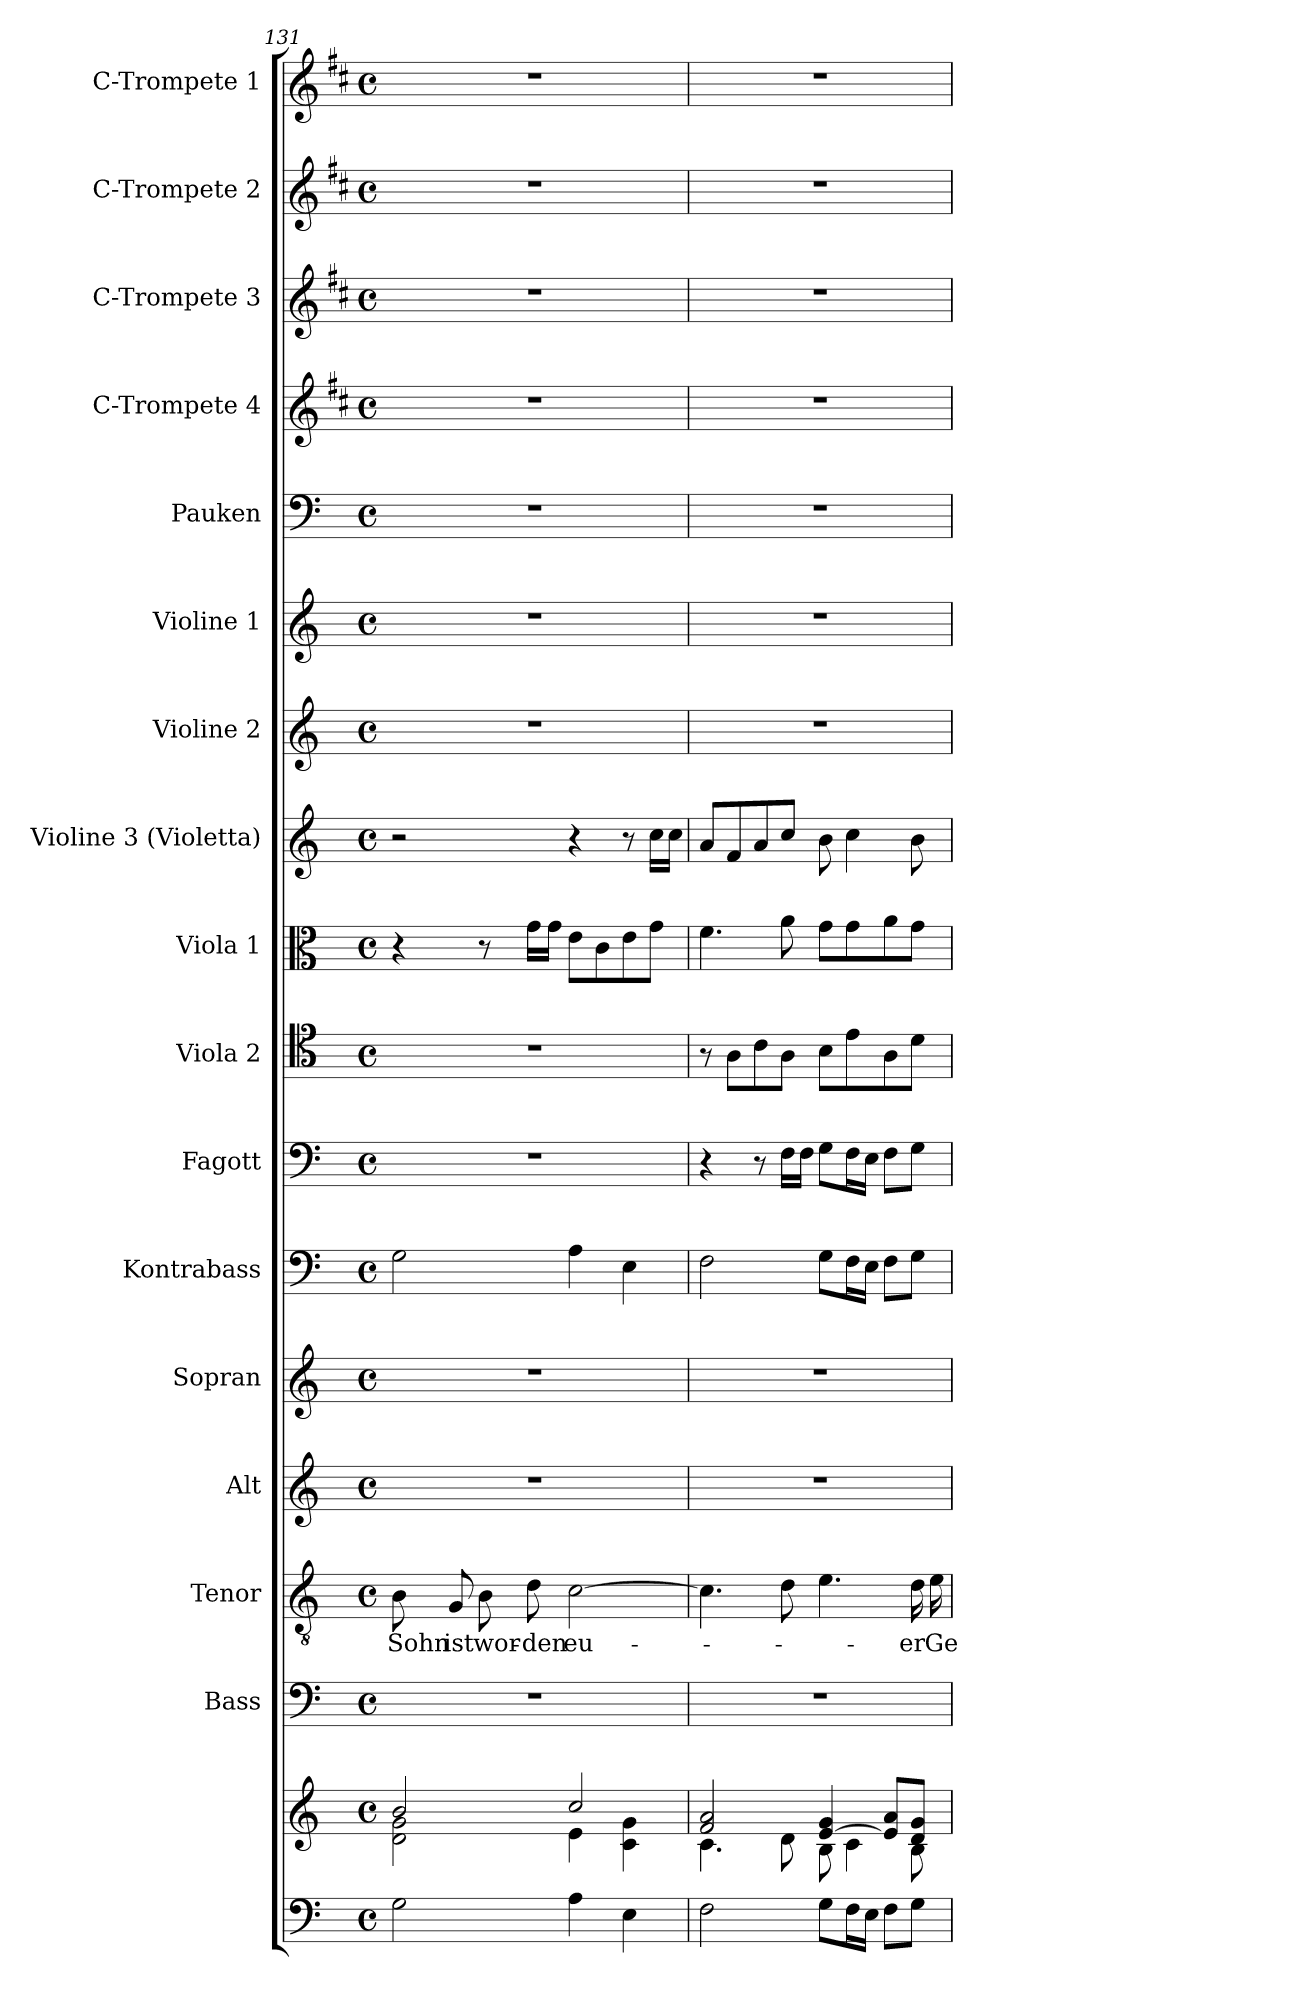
**kern	**kern	**kern	**kern	**text	**kern	**kern	**kern	**kern	**kern	**kern	**kern	**kern	**kern	**kern	**kern	**kern	**kern	**kern
*part17	*part17	*part16	*part15	*part15	*part14	*part13	*part12	*part11	*part10	*part9	*part8	*part7	*part6	*part5	*part4	*part3	*part2	*part1
*staff18	*staff17	*staff16	*staff15	*staff15	*staff14	*staff13	*staff12	*staff11	*staff10	*staff9	*staff8	*staff7	*staff6	*staff5	*staff4	*staff3	*staff2	*staff1
*	*	*I"Bass	*I"Tenor	*	*I"Alt	*I"Sopran	*I"Kontrabass	*I"Fagott	*I"Viola 2	*I"Viola 1	*I"Violine 3 (Violetta)	*I"Violine 2	*I"Violine 1	*I"Pauken	*I"C-Trompete 4	*I"C-Trompete 3	*I"C-Trompete 2	*I"C-Trompete 1
*	*	*I'B.	*I'T.	*	*I'A.	*I'S.	*I'Kb.	*I'Fg.	*I'Vla. 2	*I'Vla. 1	*I'Vl. 3	*I'Vl. 2	*I'Vl. 1	*I'Pk.	*I'C Trp. 4	*I'C Trp. 3	*I'C Trp. 2	*I'C Trp. 1
!!LO:PB:g=z
*clefF4	*clefG2	*clefF4	*clefGv2	*	*clefG2	*clefG2	*clefF4	*clefF4	*clefC4	*clefC3	*clefG2	*clefG2	*clefG2	*clefF4	*clefG2	*clefG2	*clefG2	*clefG2
*	*	*	*	*	*	*	*ITrd7c12	*	*	*	*	*	*	*	*ITrd1c2	*ITrd1c2	*ITrd1c2	*ITrd1c2
*k[]	*k[]	*k[]	*k[]	*	*k[]	*k[]	*k[]	*k[]	*k[]	*k[]	*k[]	*k[]	*k[]	*k[]	*k[]	*k[]	*k[]	*k[]
*C:	*C:	*C:	*C:	*	*C:	*C:	*C:	*C:	*C:	*C:	*C:	*C:	*C:	*C:	*C:	*C:	*C:	*C:
*M4/4	*M4/4	*M4/4	*M4/4	*	*M4/4	*M4/4	*M4/4	*M4/4	*M4/4	*M4/4	*M4/4	*M4/4	*M4/4	*M4/4	*M4/4	*M4/4	*M4/4	*M4/4
*met(c)	*met(c)	*met(c)	*met(c)	*	*met(c)	*met(c)	*met(c)	*met(c)	*met(c)	*met(c)	*met(c)	*met(c)	*met(c)	*met(c)	*met(c)	*met(c)	*met(c)	*met(c)
=131	=131	=131	=131	=131	=131	=131	=131	=131	=131	=131	=131	=131	=131	=131	=131	=131	=131	=131
*	*^	*	*	*	*	*	*	*	*	*	*	*	*	*	*	*	*	*
!	!	!	!	!	!LO:LY:b	!	!	!	!	!	!	!	!	!	!	!	!	!	!
2G\	2b/	2d\ 2g\	1r	8B\	Sohn	1r	1r	2GG\	1r	1r	4r	2r	1r	1r	1r	1r	1r	1r	1r
!	!	!	!	!	!LO:LY:b	!	!	!	!	!	!	!	!	!	!	!	!	!	!
.	.	.	.	8G/	ist	.	.	.	.	.	.	.	.	.	.	.	.	.	.
!	!	!	!	!	!LO:LY:b	!	!	!	!	!	!	!	!	!	!	!	!	!	!
.	.	.	.	8B\	wor-	.	.	.	.	.	8r	.	.	.	.	.	.	.	.
!	!	!	!	!	!LO:LY:b	!	!	!	!	!	!	!	!	!	!	!	!	!	!
.	.	.	.	8d\	-den	.	.	.	.	.	16g\LL	.	.	.	.	.	.	.	.
.	.	.	.	.	.	.	.	.	.	.	16g\JJ	.	.	.	.	.	.	.	.
!	!	!	!	!	!LO:LY:b	!	!	!	!	!	!	!	!	!	!	!	!	!	!
4A\	2cc/	4e\	.	[2c\	eu-	.	.	4AA\	.	.	8e\L	4r	.	.	.	.	.	.	.
.	.	.	.	.	.	.	.	.	.	.	8c\	.	.	.	.	.	.	.	.
4E\	.	4c\ 4g\	.	.	.	.	.	4EE\	.	.	8e\	8r	.	.	.	.	.	.	.
.	.	.	.	.	.	.	.	.	.	.	8g\J	16cc\LL	.	.	.	.	.	.	.
.	.	.	.	.	.	.	.	.	.	.	.	16cc\JJ	.	.	.	.	.	.	.
=132	=132	=132	=132	=132	=132	=132	=132	=132	=132	=132	=132	=132	=132	=132	=132	=132	=132	=132	=132
2F\	2f/ 2a/	4.c\	1r	4.c\]	.	1r	1r	2FF\	4r	8r	4.f\	8a/L	1r	1r	1r	1r	1r	1r	1r
.	.	.	.	.	.	.	.	.	.	8A\L	.	8f/	.	.	.	.	.	.	.
.	.	.	.	.	.	.	.	.	8r	8c\	.	8a/	.	.	.	.	.	.	.
.	.	8d\	.	8d\	.	.	.	.	16F\LL	8A\J	8a\	8cc/J	.	.	.	.	.	.	.
.	.	.	.	.	.	.	.	.	16F\JJ	.	.	.	.	.	.	.	.	.	.
8G\L	[>4e/ 4g/	8B\	.	4.e\	.	.	.	8GG\L	8G\L	8B\L	8g\L	8b\	.	.	.	.	.	.	.
16F\L	.	4c\	.	.	.	.	.	16FF\L	16F\L	8e\	8g\	4cc\	.	.	.	.	.	.	.
16E\JJ	.	.	.	.	.	.	.	16EE\JJ	16E\JJ	.	.	.	.	.	.	.	.	.	.
8F\L	8e/] 8a/L	.	.	.	.	.	.	8FF\L	8F\L	8A\	8a\	.	.	.	.	.	.	.	.
!	!	!	!	!	!LO:LY:b	!	!	!	!	!	!	!	!	!	!	!	!	!	!
8G\J	8d/ 8g/J	8B\	.	16d\	-er	.	.	8GG\J	8G\J	8d\J	8g\J	8b\	.	.	.	.	.	.	.
!	!	!	!	!	!LO:LY:b	!	!	!	!	!	!	!	!	!	!	!	!	!	!
.	.	.	.	16e\	Ge-	.	.	.	.	.	.	.	.	.	.	.	.	.	.
*	*v	*v	*	*	*	*	*	*	*	*	*	*	*	*	*	*	*	*	*
=	=	=	=	=	=	=	=	=	=	=	=	=	=	=	=	=	=	=
*-	*-	*-	*-	*-	*-	*-	*-	*-	*-	*-	*-	*-	*-	*-	*-	*-	*-	*-
